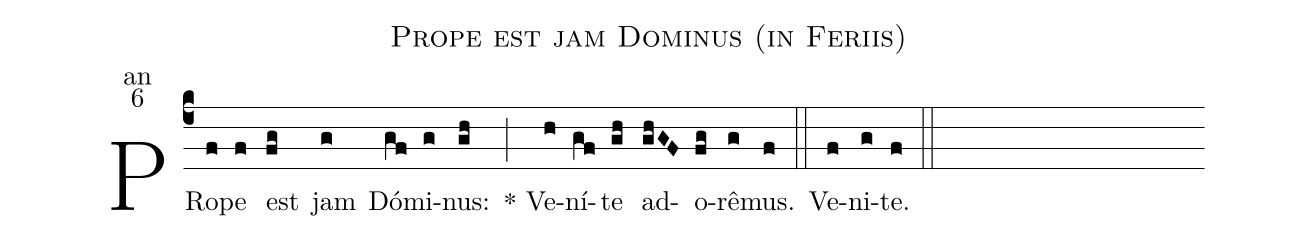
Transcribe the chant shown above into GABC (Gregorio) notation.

name:Prope est jam Dominus (in Feriis);
office-part:an;
mode:6;
%%
(c4) PRo(f)pe(f) est(fg) jam(g) Dó(gf)mi(g)nus:(gh) (;) <sp>*</sp> Ve(h)ní(gf)te(gh) ad(ghGF)o(fg)rê(g)mus.(f)  (::) Ve(f)ni(g)te.(f)
%Tonus VI simplex mode VI.a, p. XLI.
%<i>pag. XLI</i>
(::)
